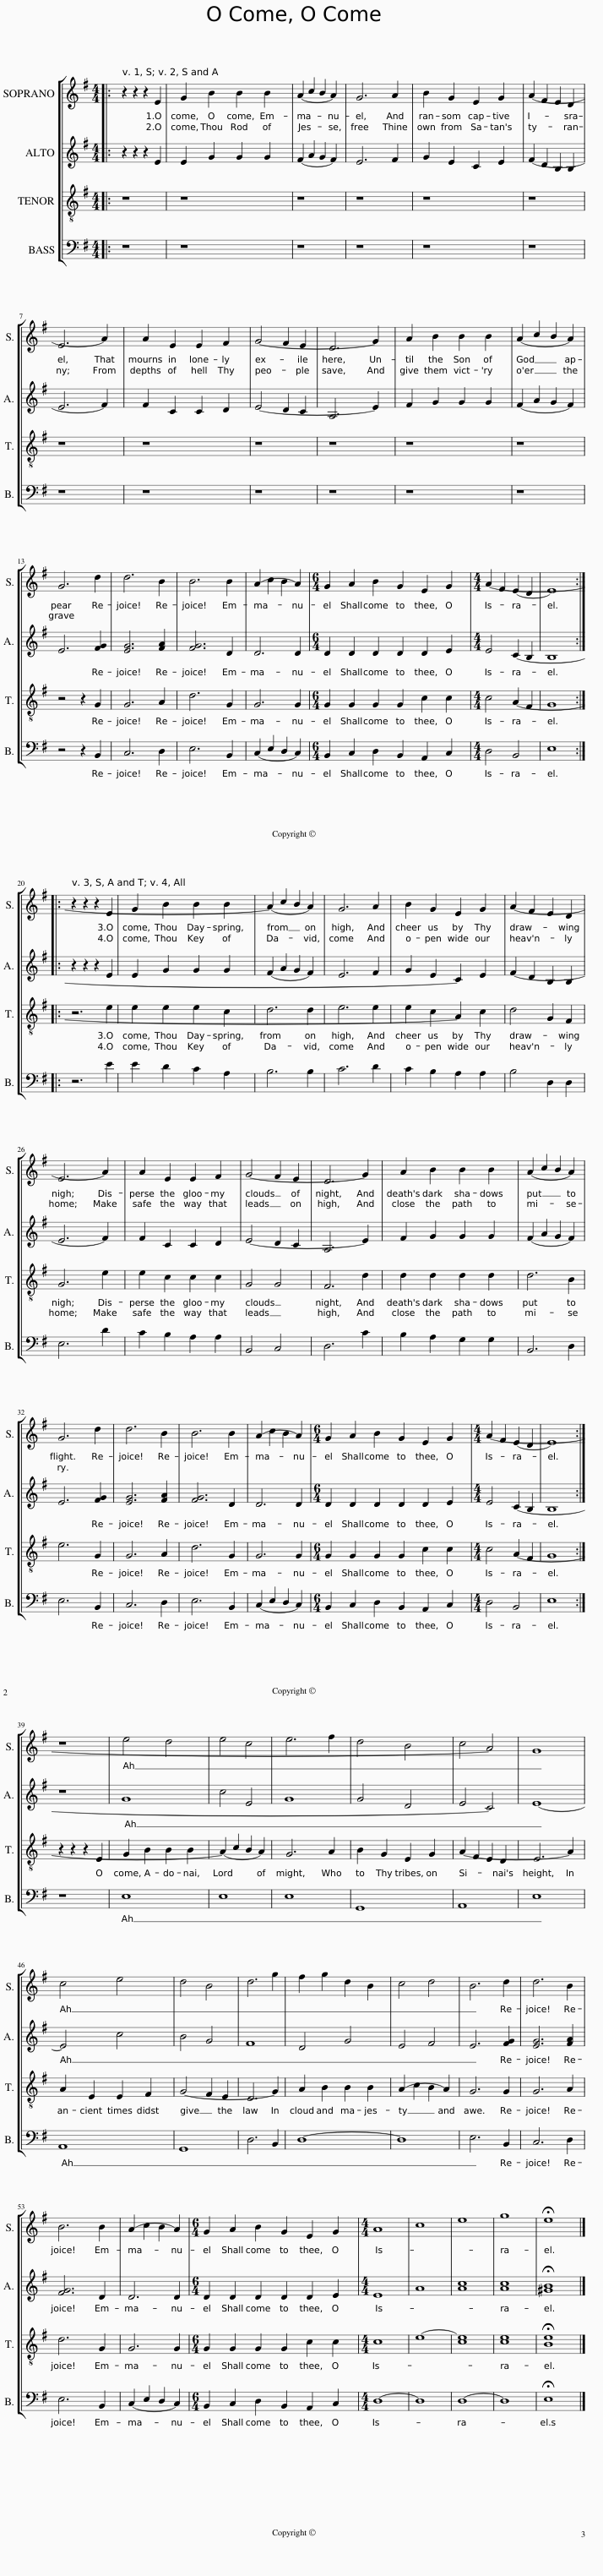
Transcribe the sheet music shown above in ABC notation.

X:1
%%score [ 1 2 3 4 ]
L:1/8
M:4/4
I:linebreak $
K:Emin
V:1 treble
V:2 treble
V:3 treble-8 transpose=-12
V:4 bass
V:1
|: z2 z2 z2 E2 | G2 B2 B2 B2 | A2- c2 B2 A2 | G6 A2 | B2 G2 E2 G2 | %5
 A2- F2 E2 D2 |$ E6 A2 | A2 E2 E2 F2 | G4- F2 E2 | D6 G2 | %10
 A2 B2 B2 B2 | A2- c2 B2 A2 |$ G6 d2 | d6 B2 | B6 B2 | %15
 A2- c2 B2 A2 |[M:6/4] G2 A2 B2 G2 E2 G2 |[M:4/4] A2- F2 E2- D2 | E8 ::$ z2 z2 z2 E2 | %20
 G2 B2 B2 B2 | A2- c2 B2 A2 | G6 A2 | B2 G2 E2 G2 | A2- F2 E2 D2 |$ %25
 E6 A2 | A2 E2 E2 F2 | G4- F2 E2 | D6 G2 | A2 B2 B2 B2 | %30
 A2- c2 B2 A2 |$ G6 d2 | d6 B2 | B6 B2 | A2- c2 B2 A2 | %35
[M:6/4] G2 A2 B2 G2 E2 G2 |[M:4/4] A2- F2 E2- D2 | E8 :|$ z8 | e4 d4 | %40
 e4 c4 | e6 f2 | d4 B4 | c4 A4 | G8 |$ %45
 c4 e4 | d4 B4 | d6 g2 | f2 g2 d2 B2 | c4 d4 | %50
 B6 d2 | d6 B2 |$ B6 B2 | A2- c2 B2 A2 |[M:6/4] G2 A2 B2 G2 E2 G2 | %55
[M:4/4] A8 | c8 | e8 | g8 | !fermata!e8 |] %60
V:2
|: z2 z2 z2 E2 | E2 G2 G2 G2 | F2- A2 G2 F2 | E6 F2 | G2 E2 C2 E2 | %5
 F2- D2 B,2 B,2 |$ E6 F2 | F2 C2 C2 D2 | E4- D2 C2 | A,6 E2 | %10
 F2 G2 G2 G2 | F2- A2 G2 F2 |$ E6 [FG]2 | [EG]6 [FA]2 | [FG]6 D2 | %15
 D6 D2 |[M:6/4] D2 D2 D2 D2 D2 E2 |[M:4/4] E4 C2- B,2 | B,8 ::$ z2 z2 z2 E2 | %20
 E2 G2 G2 G2 | F2- A2 G2 F2 | E6 F2 | G2 E2 C2 E2 | F2- D2 B,2 B,2 |$ %25
 E6 F2 | F2 C2 C2 D2 | E4- D2 C2 | A,6 E2 | F2 G2 G2 G2 | %30
 F2- A2 G2 F2 |$ E6 [FG]2 | [EG]6 [FA]2 | [FG]6 D2 | D6 D2 | %35
[M:6/4] D2 D2 D2 D2 D2 E2 |[M:4/4] E4 C2- B,2 | B,8 :|$ z8 | G8 | %40
 c4 E4 | G8 | G4 D4 | E4 C4 | E8- |$ %45
 E4 c4 | B4 G4 | F8 | D4 G4 | E4 F4 | %50
 E6 [FG]2 | [EG]6 [FA]2 |$ [FG]6 D2 | D6 D2 |[M:6/4] D2 D2 D2 D2 D2 E2 | %55
[M:4/4] E8 | A8 | [Ac]8 | [Ac]8 | !fermata![^GB]8 |] %60
V:3
|: z8 | z8 | z8 | z8 | z8 | %5
 z8 |$ z8 | z8 | z8 | z8 | %10
 z8 | z8 |$ z4 z2 G2 | G6 A2 | d6 G2 | %15
 G6 G2 |[M:6/4] G2 G2 G2 G2 c2 c2 |[M:4/4] c4 A2- F2 | G8 ::$ z6 e2 | %20
 e2 e2 e2 c2 | d6 d2 | e6 e2 | e2 c2 A2 c2 | d4 G2 F2 |$ %25
 G6 e2 | e2 c2 c2 c2 | G4 G4 | F6 d2 | d2 d2 d2 d2 | %30
 d6 B2 |$ e6 G2 | G6 A2 | d6 G2 | G6 G2 | %35
[M:6/4] G2 G2 G2 G2 c2 c2 |[M:4/4] c4 A2- F2 | G8 :|$ z2 z2 z2 E2 | G2 B2 B2 B2 | %40
 A2- c2 B2 A2 | G6 A2 | B2 G2 E2 G2 | A2- F2 E2 D2 | E6 A2 |$ %45
 A2 E2 E2 F2 | G4- F2 E2 | D6 G2 | A2 B2 B2 B2 | A2- c2 B2 A2 | %50
 G6 G2 | G6 A2 |$ d6 G2 | G6 G2 |[M:6/4] G2 G2 G2 G2 c2 c2 | %55
[M:4/4] c8 | e8- | [ce]8 | [ce]8 | !fermata![Be]8 |] %60
V:4
|: z8 | z8 | z8 | z8 | z8 | %5
 z8 |$ z8 | z8 | z8 | z8 | %10
 z8 | z8 |$ z4 z2 B,,2 | C,6 D,2 | E,6 B,,2 | %15
 C,2- E,2 D,2 C,2 |[M:6/4] B,,2 C,2 D,2 B,,2 A,,2 C,2 |[M:4/4] D,4 B,,4 | E,8 ::$ z6 E2 | %20
 E2 D2 C2 A,2 | B,6 B,2 | C6 D2 | C2 B,2 A,2 A,2 | B,4 D,2 D,2 |$ %25
 E,6 D2 | C2 B,2 A,2 A,2 | B,,4 C,4 | D,6 C2 | B,2 A,2 G,2 G,2 | %30
 B,,6 D,2 |$ E,6 B,,2 | C,6 D,2 | E,6 B,,2 | C,2- E,2 D,2 C,2 | %35
[M:6/4] B,,2 C,2 D,2 B,,2 A,,2 C,2 |[M:4/4] D,4 B,,4 | E,8 :|$ z8 | E,8 | %40
 E,8 | E,8 | G,,8 | A,,8 | E,8 |$ %45
 A,,8 | G,,8 | D,6 B,,2 | D,8- | D,8 | %50
 E,6 B,,2 | C,6 D,2 |$ E,6 B,,2 | C,2- E,2 D,2 C,2 |[M:6/4] B,,2 C,2 D,2 B,,2 A,,2 C,2 | %55
[M:4/4] D,8- | D,8 | D,8- | D,8 | !fermata!E,8 |] %60
